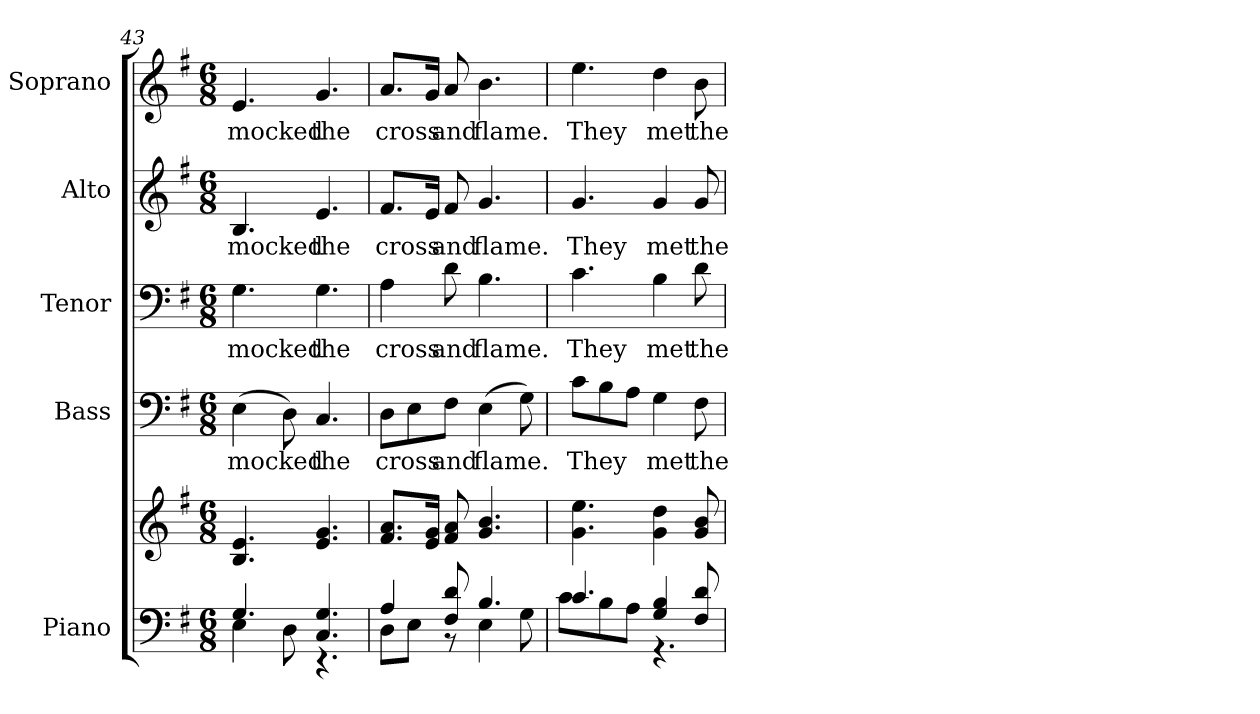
**kern	**kern	**kern	**text	**kern	**text	**kern	**text	**kern	**text
*part5	*part5	*part4	*part4	*part3	*part3	*part2	*part2	*part1	*part1
*staff6	*staff5	*staff4	*staff4	*staff3	*staff3	*staff2	*staff2	*staff1	*staff1
*I"Piano	*	*I"Bass	*	*I"Tenor	*	*I"Alto	*	*I"Soprano	*
*I'Pno.	*	*I'B.	*	*I'T.	*	*I'A.	*	*I'S.	*
*clefF4	*clefG2	*clefF4	*	*clefF4	*	*clefG2	*	*clefG2	*
*k[f#]	*k[f#]	*k[f#]	*	*k[f#]	*	*k[f#]	*	*k[f#]	*
*G:	*G:	*G:	*	*G:	*	*G:	*	*G:	*
*M6/8	*M6/8	*M6/8	*	*M6/8	*	*M6/8	*	*M6/8	*
=43	=43	=43	=43	=43	=43	=43	=43	=43	=43
*^	*	*	*	*	*	*	*	*	*
!	!	!	!	!LO:LY:b:color=#000000	!	!	!	!	!	!
!	!	!	!	!	!	!LO:LY:b:color=#000000	!	!	!	!
!	!	!	!	!	!	!	!	!LO:LY:b:color=#000000	!	!
!	!	!	!	!	!	!	!	!	!	!LO:LY:b:color=#000000
4.Gi/	4Ei\	4.Bi/ 4.ei	(4Ei\	mocked	4.Gi\	mocked	4.Bi/	mocked	4.ei/	mocked
.	8Di\	.	8Di\)	.	.	.	.	.	.	.
!	!	!	!	!LO:LY:b:color=#000000	!	!	!	!	!	!
!	!	!	!	!	!	!LO:LY:b:color=#000000	!	!	!	!
!	!	!	!	!	!	!	!	!LO:LY:b:color=#000000	!	!
!	!	!	!	!	!	!	!	!	!	!LO:LY:b:color=#000000
4.Ci/ 4.Gi	4.r	4.ei/ 4.gi	4.Ci/	the	4.Gi\	the	4.ei/	the	4.gi/	the
!!LO:PB:g=z
=44	=44	=44	=44	=44	=44	=44	=44	=44	=44	=44
!	!	!	!	!LO:LY:b:color=#000000	!	!	!	!	!	!
!	!	!	!	!	!	!LO:LY:b:color=#000000	!	!	!	!
!	!	!	!	!	!	!	!	!LO:LY:b:color=#000000	!	!
!	!	!	!	!	!	!	!	!	!	!LO:LY:b:color=#000000
4Ai/	8Di\L	8.f#i/ 8.aiL	8Di\L	cross	4Ai\	cross	8.f#i/L	cross	8.ai/L	cross
.	8Ei\J	.	8Ei\	.	.	.	.	.	.	.
.	.	16ei/ 16giJk	.	.	.	.	16ei/Jk	.	16gi/Jk	.
!	!	!	!	!LO:LY:b:color=#000000	!	!	!	!	!	!
!	!	!	!	!	!	!LO:LY:b:color=#000000	!	!	!	!
!	!	!	!	!	!	!	!	!LO:LY:b:color=#000000	!	!
!	!	!	!	!	!	!	!	!	!	!LO:LY:b:color=#000000
8F#i/ 8di	8r	8f#i/ 8ai	8F#i\J	and	8di\	and	8f#i/	and	8ai/	and
!	!	!	!	!LO:LY:b:color=#000000	!	!	!	!	!	!
!	!	!	!	!	!	!LO:LY:b:color=#000000	!	!	!	!
!	!	!	!	!	!	!	!	!LO:LY:b:color=#000000	!	!
!	!	!	!	!	!	!	!	!	!	!LO:LY:b:color=#000000
4.Bi/	4Ei\	4.gi/ 4.bi	(4Ei\	flame.	4.Bi\	flame.	4.gi/	flame.	4.bi\	flame.
.	8Gi\	.	8Gi\)	.	.	.	.	.	.	.
=45	=45	=45	=45	=45	=45	=45	=45	=45	=45	=45
!	!	!	!	!LO:LY:b:color=#000000	!	!	!	!	!	!
!	!	!	!	!	!	!LO:LY:b:color=#000000	!	!	!	!
!	!	!	!	!	!	!	!	!LO:LY:b:color=#000000	!	!
!	!	!	!	!	!	!	!	!	!	!LO:LY:b:color=#000000
4.ci/	8ci\L	4.gi\ 4.eei	8ci\L	They	4.ci\	They	4.gi/	They	4.eei\	They
.	8Bi\	.	8Bi\	.	.	.	.	.	.	.
.	8Ai\J	.	8Ai\J	.	.	.	.	.	.	.
!	!	!	!	!LO:LY:b:color=#000000	!	!	!	!	!	!
!	!	!	!	!	!	!LO:LY:b:color=#000000	!	!	!	!
!	!	!	!	!	!	!	!	!LO:LY:b:color=#000000	!	!
!	!	!	!	!	!	!	!	!	!	!LO:LY:b:color=#000000
4Gi/ 4Bi	4.r	4gi\ 4ddi	4Gi\	met	4Bi\	met	4gi/	met	4ddi\	met
!	!	!	!	!LO:LY:b:color=#000000	!	!	!	!	!	!
!	!	!	!	!	!	!LO:LY:b:color=#000000	!	!	!	!
!	!	!	!	!	!	!	!	!LO:LY:b:color=#000000	!	!
!	!	!	!	!	!	!	!	!	!	!LO:LY:b:color=#000000
8F#i/ 8di	.	8gi/ 8bi	8F#i\	the	8di\	the	8gi/	the	8bi\	the
*v	*v	*	*	*	*	*	*	*	*	*
=	=	=	=	=	=	=	=	=	=
*-	*-	*-	*-	*-	*-	*-	*-	*-	*-
